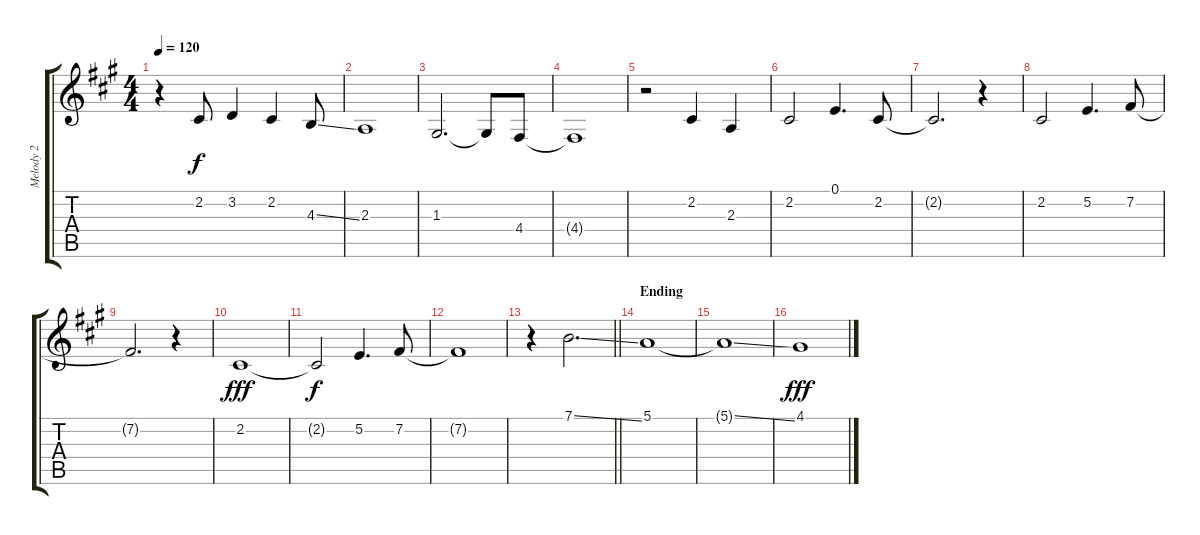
\track ("Melody 2" "Melody 2") {instrument harmonica}
\staff {score tabs}
\tuning (E4 B3 G3 D3 A2 E2) {hide}
\ts (4 4)
\tempo 120
\clef g2
\ks a
r.4{dy f} 2.2.8 3.2.4 2.2.4 4.3{ss}.8 |
2.3.1 |
1.3.2{d} 1.3{t}.8 4.4.8 |
4.4{t}.1 |
r.2 2.2.4 2.3.4 |
2.2.2 0.1.4{d} 2.2.8 |
2.2{t}.2{d} r.4 |
2.2.2 5.2.4{d} 7.2.8 |
7.2{t}.2{d} r.4 |
2.2.1{dy fff} |
2.2{t}.2{dy f} 5.2.4{d} 7.2.8 |
7.2{t}.1 |
\barLineRight lightlight
r.4 7.1{ss}.2{d} |
\section ("" "Ending")
5.1.1 |
5.1{ss t}.1 |
4.1.1{dy fff}
